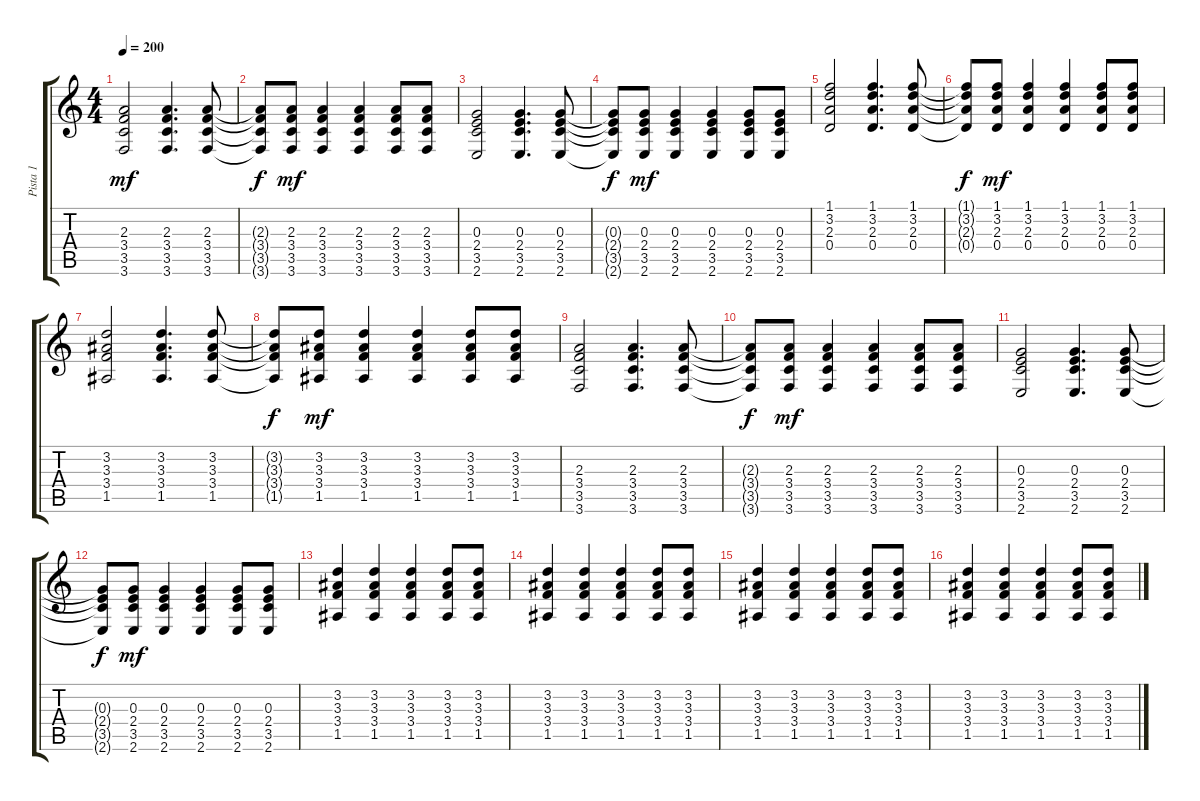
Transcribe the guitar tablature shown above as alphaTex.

\track ("Pista 1" "Pista 1") {instrument acousticguitarsteel}
\staff {score tabs}
\tuning (E4 B3 G3 D3 A2 D2) {hide}
\ts (4 4)
\tempo 200
\clef g2
\ks c
(2.3 3.4 3.5 3.6).2{dy mf} (2.3 3.4 3.5 3.6).4{d} (2.3 3.4 3.5 3.6).8 |
(2.3{t} 3.4{t} 3.5{t} 3.6{t}).8{dy f} (2.3 3.4 3.5 3.6).8{dy mf} (2.3 3.4 3.5 3.6).4 (2.3 3.4 3.5 3.6).4 (2.3 3.4 3.5 3.6).8 (2.3 3.4 3.5 3.6).8 |
(0.3 2.4 3.5 2.6).2 (0.3 2.4 3.5 2.6).4{d} (0.3 2.4 3.5 2.6).8 |
(0.3{t} 2.4{t} 3.5{t} 2.6{t}).8{dy f} (0.3 2.4 3.5 2.6).8{dy mf} (0.3 2.4 3.5 2.6).4 (0.3 2.4 3.5 2.6).4 (0.3 2.4 3.5 2.6).8 (0.3 2.4 3.5 2.6).8 |
(1.1 3.2 2.3 0.4).2 (1.1 3.2 2.3 0.4).4{d} (1.1 3.2 2.3 0.4).8 |
(1.1{t} 3.2{t} 2.3{t} 0.4{t}).8{dy f} (1.1 3.2 2.3 0.4).8{dy mf} (1.1 3.2 2.3 0.4).4 (1.1 3.2 2.3 0.4).4 (1.1 3.2 2.3 0.4).8 (1.1 3.2 2.3 0.4).8 |
(3.2 3.3 3.4 1.5).2 (3.2 3.3 3.4 1.5).4{d} (3.2 3.3 3.4 1.5).8 |
(3.2{t} 3.3{t} 3.4{t} 1.5{t}).8{dy f} (3.2 3.3 3.4 1.5).8{dy mf} (3.2 3.3 3.4 1.5).4 (3.2 3.3 3.4 1.5).4 (3.2 3.3 3.4 1.5).8 (3.2 3.3 3.4 1.5).8 |
(2.3 3.4 3.5 3.6).2 (2.3 3.4 3.5 3.6).4{d} (2.3 3.4 3.5 3.6).8 |
(2.3{t} 3.4{t} 3.5{t} 3.6{t}).8{dy f} (2.3 3.4 3.5 3.6).8{dy mf} (2.3 3.4 3.5 3.6).4 (2.3 3.4 3.5 3.6).4 (2.3 3.4 3.5 3.6).8 (2.3 3.4 3.5 3.6).8 |
(0.3 2.4 3.5 2.6).2 (0.3 2.4 3.5 2.6).4{d} (0.3 2.4 3.5 2.6).8 |
(0.3{t} 2.4{t} 3.5{t} 2.6{t}).8{dy f} (0.3 2.4 3.5 2.6).8{dy mf} (0.3 2.4 3.5 2.6).4 (0.3 2.4 3.5 2.6).4 (0.3 2.4 3.5 2.6).8 (0.3 2.4 3.5 2.6).8 |
(3.2 3.3 3.4 1.5).4 (3.2 3.3 3.4 1.5).4 (3.2 3.3 3.4 1.5).4 (3.2 3.3 3.4 1.5).8 (3.2 3.3 3.4 1.5).8 |
(3.2 3.3 3.4 1.5).4 (3.2 3.3 3.4 1.5).4 (3.2 3.3 3.4 1.5).4 (3.2 3.3 3.4 1.5).8 (3.2 3.3 3.4 1.5).8 |
(3.2 3.3 3.4 1.5).4 (3.2 3.3 3.4 1.5).4 (3.2 3.3 3.4 1.5).4 (3.2 3.3 3.4 1.5).8 (3.2 3.3 3.4 1.5).8 |
(3.2 3.3 3.4 1.5).4 (3.2 3.3 3.4 1.5).4 (3.2 3.3 3.4 1.5).4 (3.2 3.3 3.4 1.5).8 (3.2 3.3 3.4 1.5).8
